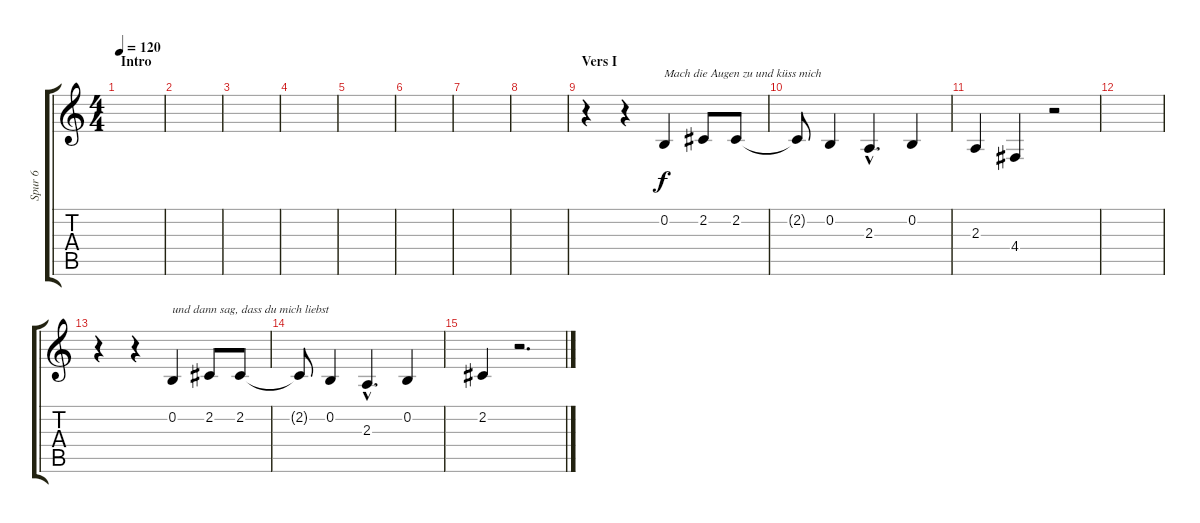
\track ("Spur 6" "Spur 6") {instrument bassoon}
\staff {score tabs}
\tuning (E4 B3 G3 D3 A2 E2) {hide}
\ts (4 4)
\section ("" "Intro")
\tempo 120
\clef g2
\ks c
|
|
|
|
|
|
|
|
\section ("" "Vers I")
r.4 r.4 0.2.4{txt "Mach die Augen zu und küss mich"} 2.2.8 2.2.8 |
2.2{t}.8 0.2.4 2.3{hac}.4{d} 0.2.4 |
2.3.4 4.4.4 r.2 |
|
r.4 r.4 0.2.4{txt "und dann sag, dass du mich liebst"} 2.2.8 2.2.8 |
2.2{t}.8 0.2.4 2.3{hac}.4{d} 0.2.4 |
2.2.4 r.2{d}
